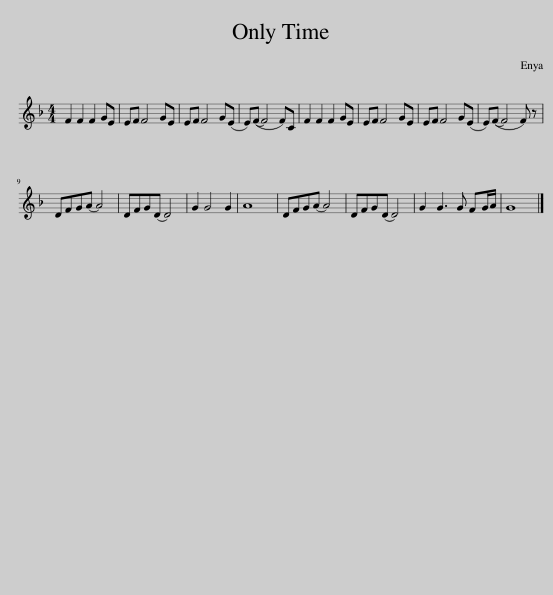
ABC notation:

X:1
L:1/8
M:4/4
I:linebreak $
K:none
V:1 treble transpose=-2
V:1
[K:F] F2 F2 F2 GE | EF F4 GE | EF F4 G(E | E)((F F4) F)C | F2 F2 F2 GE | %5
 EF F4 GE | EF F4 G(E | E)((F F4) F) z |$ DFG(A A4) | DFG(D D4) | %10
 G2 G4 G2 | A8 | DFG(A A4) | DFG(D D4) | G2 G3 G FG/A/ | %15
 G8 |] %16
